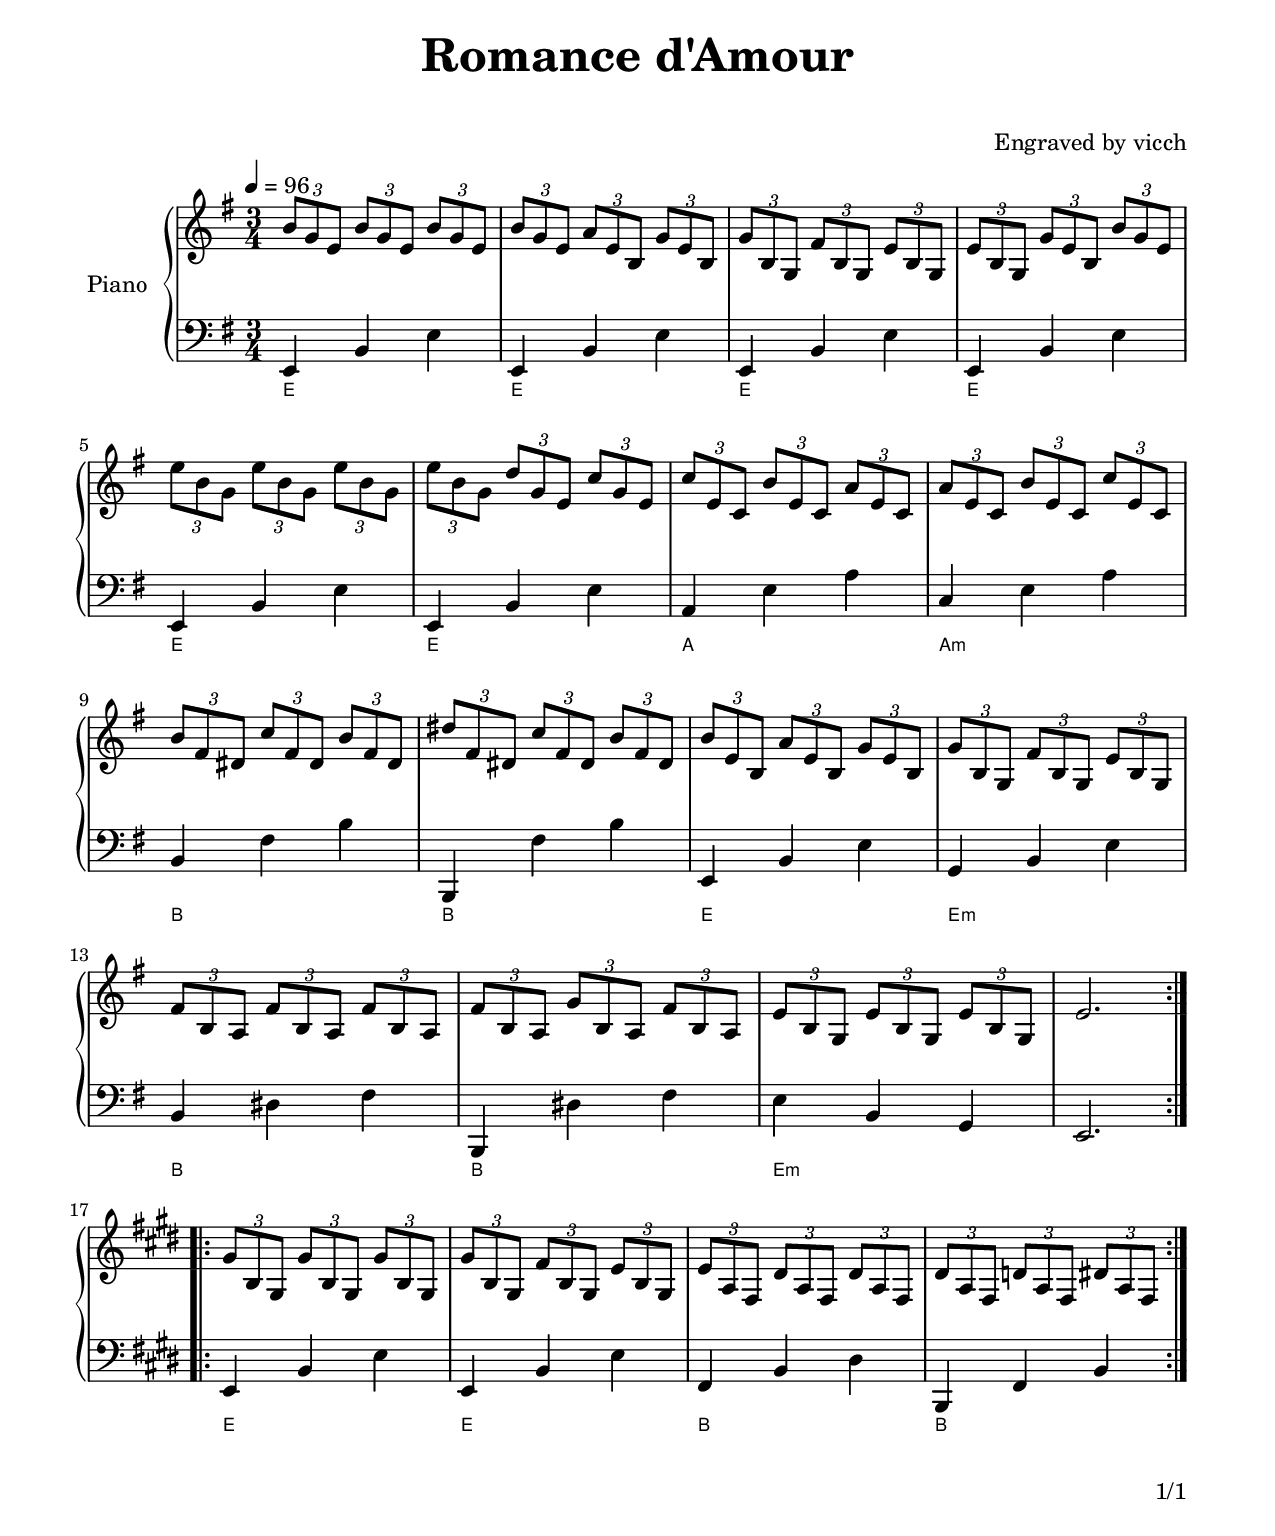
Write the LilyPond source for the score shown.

\version "2.24.3"

#(define title      "Romance d'Amour")
#(define title-font "")
#(define sequence   "MuseScore 22591-5371941")
#(define total-page 1)

\include "../base.ly"

\markup \vspace #1.5

"EBG4" = { \tuplet 3/2 { e'8  b8  g8  } }
"EBG5" = { \tuplet 3/2 { e''8 b'8 g'8 } }
"FBG"  = { \tuplet 3/2 { fs'8 b8  g8  } }
"GBG"  = { \tuplet 3/2 { g'8  b8  g8  } }

"EBGs"  = { \tuplet 3/2 { e'8   b8  gs8 } }
"FsBGs" = { \tuplet 3/2 { fs'8  b8  gs8 } }
"GsBGs" = { \tuplet 3/2 { gs'8  b8  gs8 } }

"GEB" = { \tuplet 3/2 { g'8 e'8 b8 } }
"AEB" = { \tuplet 3/2 { a'8 e'8 b8 } }
"BEB" = { \tuplet 3/2 { b'8 e'8 b8 } }

"CGE" = { \tuplet 3/2 { c''8 g'8 e'8 } }
"DGE" = { \tuplet 3/2 { d''8 g'8 e'8 } }
"BGE" = { \tuplet 3/2 { b'8  g'8 e'8 } }

"CEC" = { \tuplet 3/2 { c''8 e'8 c'8 } }
"AEC" = { \tuplet 3/2 { a'8  e'8 c'8 } }
"BEC" = { \tuplet 3/2 { b'8  e'8 c'8 } }

"CFD" = { \tuplet 3/2 { c''8  fs'8 ds'8 } }
"DFD" = { \tuplet 3/2 { ds''8 fs'8 ds'8 } }
"BFD" = { \tuplet 3/2 { b'8   fs'8 ds'8 } }

"FBA" = { \tuplet 3/2 { fs'8 b8 a8 } }
"GBA" = { \tuplet 3/2 { g'8  b8 a8 } }

"DAFs"  = { \tuplet 3/2 { d'8  a8 fs8 } }
"DsAFs" = { \tuplet 3/2 { ds'8 a8 fs8 } }
"EAFs"  = { \tuplet 3/2 { e'8  a8 fs8 } }

"E158"  = { e,4  b,4 e4 }
"A158"  = { a,4  e4  a4 }
"B158-1" = { b,4  fs4  b4  }
"B158-2" = { b,,4 fs4  b4  }
"B158-3" = { b,,4 fs,4 b,4 }

"B135"  = { b,4  ds4 fs4 }
"B,135" = { b,,4 ds4 fs4 }
"B513"  = { fs,4 b,4 ds4 }

"Eb351" = { g,4 b,4 e4  }
"E15b3" = { e4  b,4 g,4 }
"Ab351" = { c4  e4  a4  }

\score {
  \new PianoStaff \with {
    instrumentName = "Piano"
  } <<
    \new Staff {
      \tempo 4 = 96
      \clef treble
      \key g \major
      \time 3/4
      
      \repeat volta 2 {
        \"BGE"  \"BGE"  \"BGE"  | \"BGE"  \"AEB" \"GEB" | \"GBG"  \"FBG"  \"EBG4" | \"EBG4" \"GEB" \"BGE"  | \break
        \"EBG5" \"EBG5" \"EBG5" | \"EBG5" \"DGE" \"CGE" | \"CEC"  \"BEC"  \"AEC"  | \"AEC"  \"BEC" \"CEC"  | \break
        \"BFD"  \"CFD"  \"BFD"  | \"DFD"  \"CFD" \"BFD" | \"BEB"  \"AEB"  \"GEB"  | \"GBG"  \"FBG" \"EBG4" | \break
        \"FBA"  \"FBA"  \"FBA"  | \"FBA"  \"GBA" \"FBA" | \"EBG4" \"EBG4" \"EBG4" | e'2.                   | \break
      }
      
      \repeat volta 2 {
        \key e \major
        
        \"GsBGs" \"GsBGs" \"GsBGs" | \"GsBGs" \"FsBGs" \"EBGs" | \"EAFs" \"DsAFs" \"DsAFs" | \"DsAFs" \"DAFs" \"DsAFs" | \break
      }
    }
    \new Staff {
      \clef bass
      \key g \major
      \time 3/4
      
      \"E158"   | \"E158"   | \"E158"  | \"E158"  |
      \"E158"   | \"E158"   | \"A158"  | \"Ab351" |
      \"B158-1" | \"B158-2" | \"E158"  | \"Eb351" |
      \"B135"   | \"B,135"  | \"E15b3" | e,2.     |
      
      \key e \major
      \"E158" | \"E158" | \"B513" | \"B158-3" |
    }
    \chords {
      e2. | e2. | e2.   | e2.   |
      e2. | e2. | a2.   | a2.:m |
      b2. | b2. | e2.   | e2.:m |
      b2. | b2. | e2.:m | r2.   |
      
      e2. | e2. | b2. | b2. |
    }
  >>
  \layout {}
  \midi {}
}
